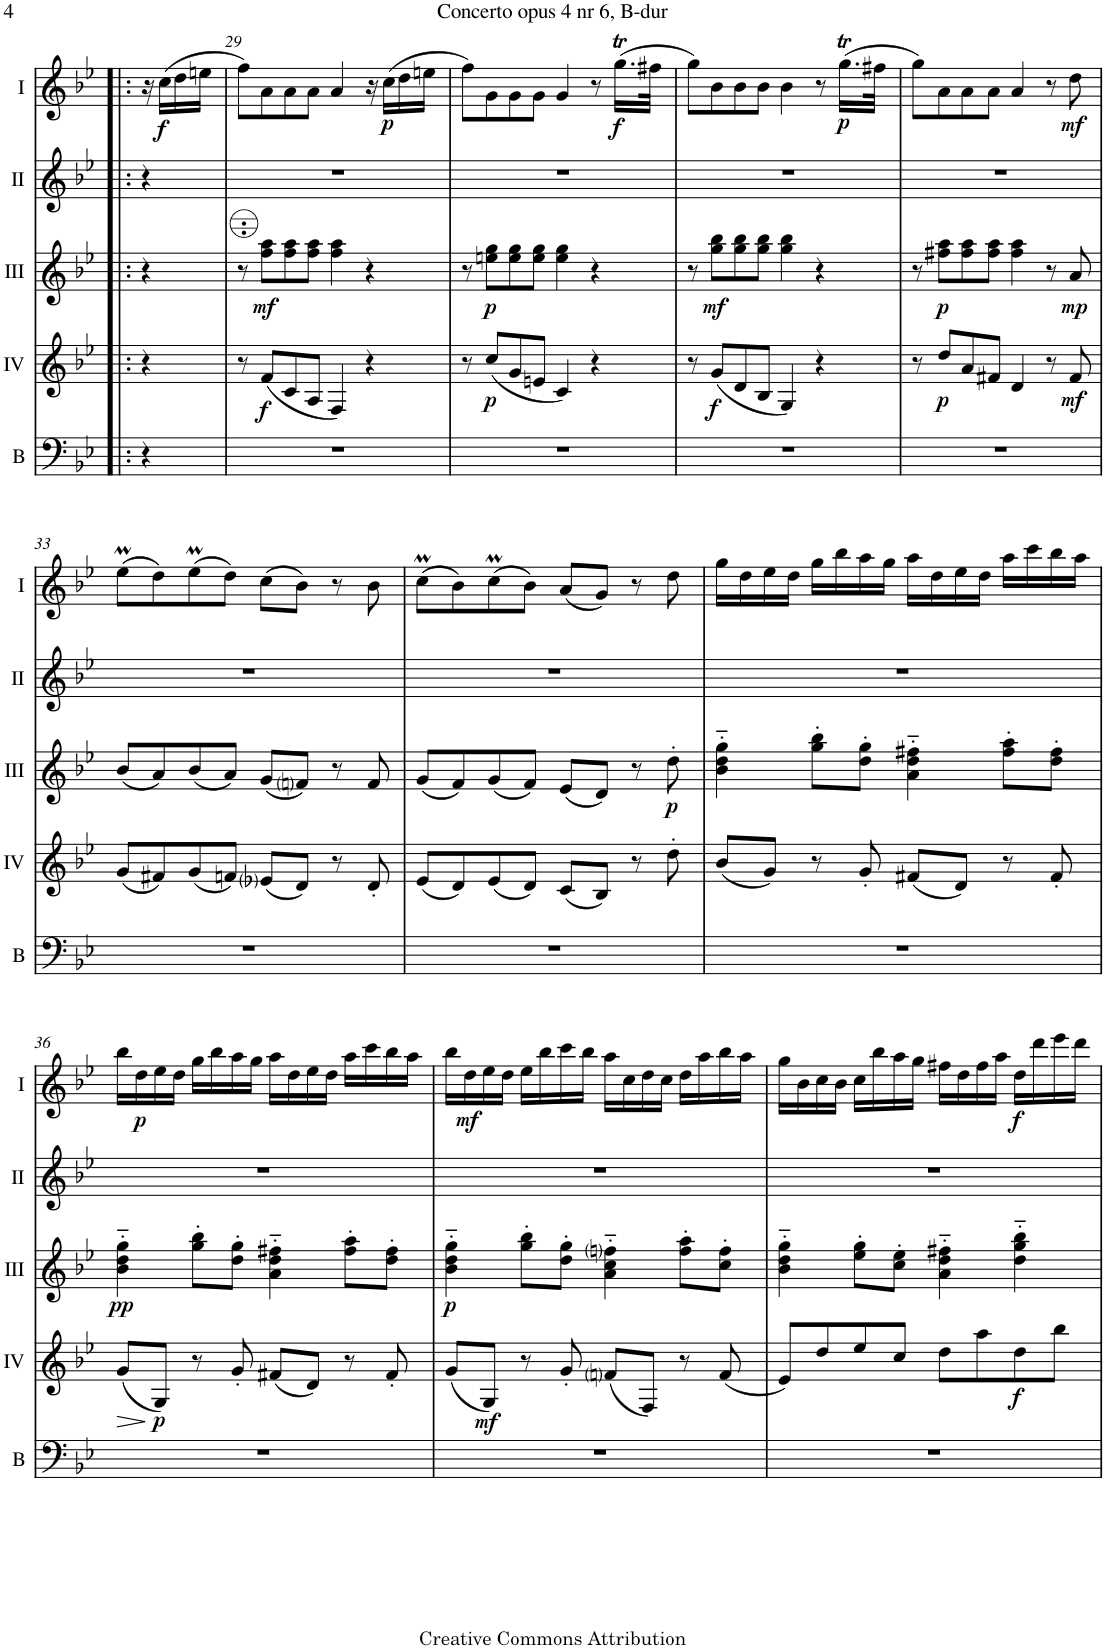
**kern	**kern	**dynam	**kern	**dynam	**kern	**kern	**dynam
*part5	*part4	*part4	*part3	*part3	*part2	*part1	*part1
*staff5	*staff4	*staff4	*staff3	*staff3	*staff2	*staff1	*staff1
*I"Bass	*I"Acc. 4	*	*I"Acc. 3	*	*I"Acc. 2	*I"Acc. 1	*
*I'B	*	*	*	*	*	*	*
!!LO:PB:g=z
*clefF4	*clefG2	*	*clefG2	*	*clefG2	*clefG2	*
*Trd7c12	*Trd7c12	*	*	*	*	*	*
*k[b-e-]	*k[b-e-]	*	*k[b-e-]	*	*k[b-e-]	*k[b-e-]	*
*M4/4	*M4/4	*	*M4/4	*	*M4/4	*M4/4	*
*met(c)	*met(c)	*	*met(c)	*	*met(c)	*met(c)	*
=28X1!|:	=28X1!|:	=28X1!|:	=28X1!|:	=28X1!|:	=28X1!|:	=28X1!|:	=28X1!|:
4r	4r	.	4r	.	4r	16r	.
!	!	!	!	!	!	!	!LO:DY:b
.	.	.	.	.	.	(16cc\LL	f
.	.	.	.	.	.	16dd\	.
.	.	.	.	.	.	16een\JJ	.
=29	=29	=29	=29	=29	=29	=29	=29
1r	8r	.	8r	.	1r	8ff\L)	.
!	!	!LO:DY:b	!	!LO:DY:b	!	!	!
.	(8f/L	f	8f\ 8a\L	mf	.	8a\	.
.	8c/	.	8f\ 8a\	.	.	8a\	.
.	8A/J	.	8f\ 8a\J	.	.	8a\J	.
.	4F/)	.	4f\ 4a\	.	.	4a/	.
.	4r	.	4r	.	.	16r	.
!	!	!	!	!	!	!	!LO:DY:b
.	.	.	.	.	.	(16cc\LL	p
.	.	.	.	.	.	16dd\	.
.	.	.	.	.	.	16een\JJ	.
=30	=30	=30	=30	=30	=30	=30	=30
1r	8r	.	8r	.	1r	8ff\L)	.
!	!	!LO:DY:b	!	!LO:DY:b	!	!	!
.	(8cc/L	p	8en\ 8g\L	p	.	8g\	.
.	8g/	.	8e\ 8g\	.	.	8g\	.
.	8en/J	.	8e\ 8g\J	.	.	8g\J	.
.	4c/)	.	4e\ 4g\	.	.	4g/	.
.	4r	.	4r	.	.	8r	.
!	!	!	!	!	!	!	!LO:DY:b
.	.	.	.	.	.	(16.ggT\LL	f
.	.	.	.	.	.	32ff#X\JJk	.
=31	=31	=31	=31	=31	=31	=31	=31
1r	8r	.	8r	.	1r	8gg\L)	.
!	!	!LO:DY:b	!	!LO:DY:b	!	!	!
.	(8g/L	f	8g\ 8b-\L	mf	.	8b-\	.
.	8d/	.	8g\ 8b-\	.	.	8b-\	.
.	8B-/J	.	8g\ 8b-\J	.	.	8b-\J	.
.	4G/)	.	4g\ 4b-\	.	.	4b-\	.
.	4r	.	4r	.	.	8r	.
!	!	!	!	!	!	!	!LO:DY:b
.	.	.	.	.	.	(16.ggT\LL	p
.	.	.	.	.	.	32ff#X\JJk	.
=32	=32	=32	=32	=32	=32	=32	=32
1r	8r	.	8r	.	1r	8gg\L)	.
!	!	!LO:DY:b	!	!LO:DY:b	!	!	!
.	8dd/L	p	8f#X\ 8a\L	p	.	8a\	.
.	8a/	.	8f#\ 8a\	.	.	8a\	.
.	8f#X/J	.	8f#\ 8a\J	.	.	8a\J	.
.	4d/	.	4f#\ 4a\	.	.	4a/	.
.	8r	.	8r	.	.	8r	.
!	!	!LO:DY:b	!	!LO:DY:b	!	!	!LO:DY:b
.	8f#/	mf	8A/	mp	.	8dd\	mf
!!LO:LB:g=z
=33	=33	=33	=33	=33	=33	=33	=33
1r	(8g/L	.	(8B-/L	.	1r	(8ee-M\L	.
.	8f#X/)	.	8A/)	.	.	8dd\)	.
.	(8g/	.	(8B-/	.	.	(8ee-M\	.
.	8fn/J)	.	8A/J)	.	.	8dd\J)	.
.	(8e-i/L	.	(8G/L	.	.	(8cc\L	.
.	8d/J)	.	8Fni/J)	.	.	8b-\J)	.
.	8r	.	8r	.	.	8r	.
.	8d'/	.	8F/	.	.	8b-\	.
=34	=34	=34	=34	=34	=34	=34	=34
1r	(8e-/L	.	(8G/L	.	1r	(8ccM\L	.
.	8d/)	.	8F/)	.	.	8b-\)	.
.	(8e-/	.	(8G/	.	.	(8ccM\	.
.	8d/J)	.	8F/J)	.	.	8b-\J)	.
.	(8c/L	.	(8E-/L	.	.	(8a/L	.
.	8B-/J)	.	8D/J)	.	.	8g/J)	.
.	8r	.	8r	.	.	8r	.
!	!	!	!	!LO:DY:b	!	!	!
.	8dd'\	.	8d'\	p	.	8dd\	.
=35	=35	=35	=35	=35	=35	=35	=35
1r	(8b-/L	.	4B-\'~ 4d\'~ 4g\'~	.	1r	16gg\LL	.
.	.	.	.	.	.	16dd\	.
.	8g/J)	.	.	.	.	16ee-\	.
.	.	.	.	.	.	16dd\JJ	.
.	8r	.	8g\' 8b-\'L	.	.	16gg\LL	.
.	.	.	.	.	.	16bb-\	.
.	8g'/	.	8d\' 8g\'J	.	.	16aa\	.
.	.	.	.	.	.	16gg\JJ	.
.	(8f#X/L	.	4A\'~ 4d\'~ 4f#X\'~	.	.	16aa\LL	.
.	.	.	.	.	.	16dd\	.
.	8d/J)	.	.	.	.	16ee-\	.
.	.	.	.	.	.	16dd\JJ	.
.	8r	.	8f#\' 8a\'L	.	.	16aa\LL	.
.	.	.	.	.	.	16ccc\	.
.	8f#'/	.	8d\' 8f#\'J	.	.	16bb-\	.
.	.	.	.	.	.	16aa\JJ	.
!!LO:LB:g=z
=36	=36	=36	=36	=36	=36	=36	=36
!	!	!LO:HP:b	!	!LO:DY:b	!	!	!
1r	(8g/L	>	4B-\'~ 4d\'~ 4g\'~	pp	1r	16bb-\LL	.
!	!	!	!	!	!	!	!LO:DY:b
.	.	.	.	.	.	16dd\	p
!	!	!LO:DY:n=1:b	!	!	!	!	!
.	8G/J)	] p	.	.	.	16ee-\	.
.	.	.	.	.	.	16dd\JJ	.
.	8r	.	8g\' 8b-\'L	.	.	16gg\LL	.
.	.	.	.	.	.	16bb-\	.
.	8g'/	.	8d\' 8g\'J	.	.	16aa\	.
.	.	.	.	.	.	16gg\JJ	.
.	(8f#X/L	.	4A\'~ 4d\'~ 4f#X\'~	.	.	16aa\LL	.
.	.	.	.	.	.	16dd\	.
.	8d/J)	.	.	.	.	16ee-\	.
.	.	.	.	.	.	16dd\JJ	.
.	8r	.	8f#\' 8a\'L	.	.	16aa\LL	.
.	.	.	.	.	.	16ccc\	.
.	8f#'/	.	8d\' 8f#\'J	.	.	16bb-\	.
.	.	.	.	.	.	16aa\JJ	.
=37	=37	=37	=37	=37	=37	=37	=37
!	!	!	!	!LO:DY:b	!	!	!
1r	(8g/L	.	4B-\'~ 4d\'~ 4g\'~	p	1r	16bb-\LL	.
!	!	!	!	!	!	!	!LO:DY:b
.	.	.	.	.	.	16dd\	mf
!	!	!LO:DY:b	!	!	!	!	!
.	8G/J)	mf	.	.	.	16ee-\	.
.	.	.	.	.	.	16dd\JJ	.
.	8r	.	8g\' 8b-\'L	.	.	16ee-\LL	.
.	.	.	.	.	.	16bb-\	.
.	8g'/	.	8d\' 8g\'J	.	.	16ccc\	.
.	.	.	.	.	.	16bb-\JJ	.
.	(8fni/L	.	4A\'~ 4c\'~ 4fni\'~	.	.	16aa\LL	.
.	.	.	.	.	.	16cc\	.
.	8F/J)	.	.	.	.	16dd\	.
.	.	.	.	.	.	16cc\JJ	.
.	8r	.	8f\' 8a\'L	.	.	16dd\LL	.
.	.	.	.	.	.	16aa\	.
.	(8f/	.	8c\' 8f\'J	.	.	16bb-\	.
.	.	.	.	.	.	16aa\JJ	.
=38	=38	=38	=38	=38	=38	=38	=38
1r	8e-/L)	.	4B-\'~ 4d\'~ 4g\'~	.	1r	16gg\LL	.
.	.	.	.	.	.	16b-\	.
.	8dd/	.	.	.	.	16cc\	.
.	.	.	.	.	.	16b-\JJ	.
.	8ee-/	.	8e-\' 8g\'L	.	.	16cc\LL	.
.	.	.	.	.	.	16bb-\	.
.	8cc/J	.	8c\' 8e-\'J	.	.	16aa\	.
.	.	.	.	.	.	16gg\JJ	.
.	8dd\L	.	4A\'~ 4d\'~ 4f#X\'~	.	.	16ff#X\LL	.
.	.	.	.	.	.	16dd\	.
.	8aa\	.	.	.	.	16ff#\	.
.	.	.	.	.	.	16aa\JJ	.
!	!	!LO:DY:b	!	!	!	!	!LO:DY:b
.	8dd\	f	4d\'~ 4g\'~ 4b-\'~	.	.	16dd\LL	f
.	.	.	.	.	.	16ddd\	.
.	8bb-\J	.	.	.	.	16eee-\	.
.	.	.	.	.	.	16ddd\JJ	.
=	=	=	=	=	=	=	=
*-	*-	*-	*-	*-	*-	*-	*-
